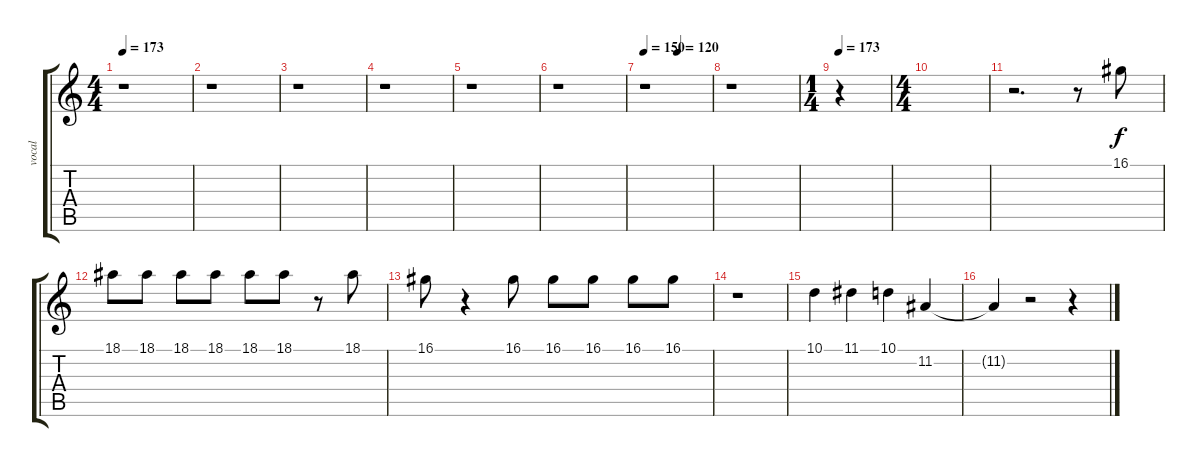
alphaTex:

\track ("vocal" "vocal") {instrument lead1square}
\staff {score tabs}
\tuning (E4 B3 G3 D3 A2 E2) {hide}
\ts (4 4)
\tempo 173
\clef g2
\ks c
r.1{dy f} |
r.1 |
r.1 |
r.1 |
r.1 |
r.1 |
\tempo 150
\tempo (120 0.5)
r.1 |
r.1 |
\ts (1 4)
\tempo 173
r.4 |
\ts (4 4)
|
r.2{d} r.8 16.1.8 |
18.1.8 18.1.8 18.1.8 18.1.8 18.1.8 18.1.8 r.8 18.1.8 |
16.1.8 r.4 16.1.8 16.1.8 16.1.8 16.1.8 16.1.8 |
r.1 |
10.1.4 11.1.4 10.1.4 11.2.4 |
11.2{t}.4 r.2 r.4
